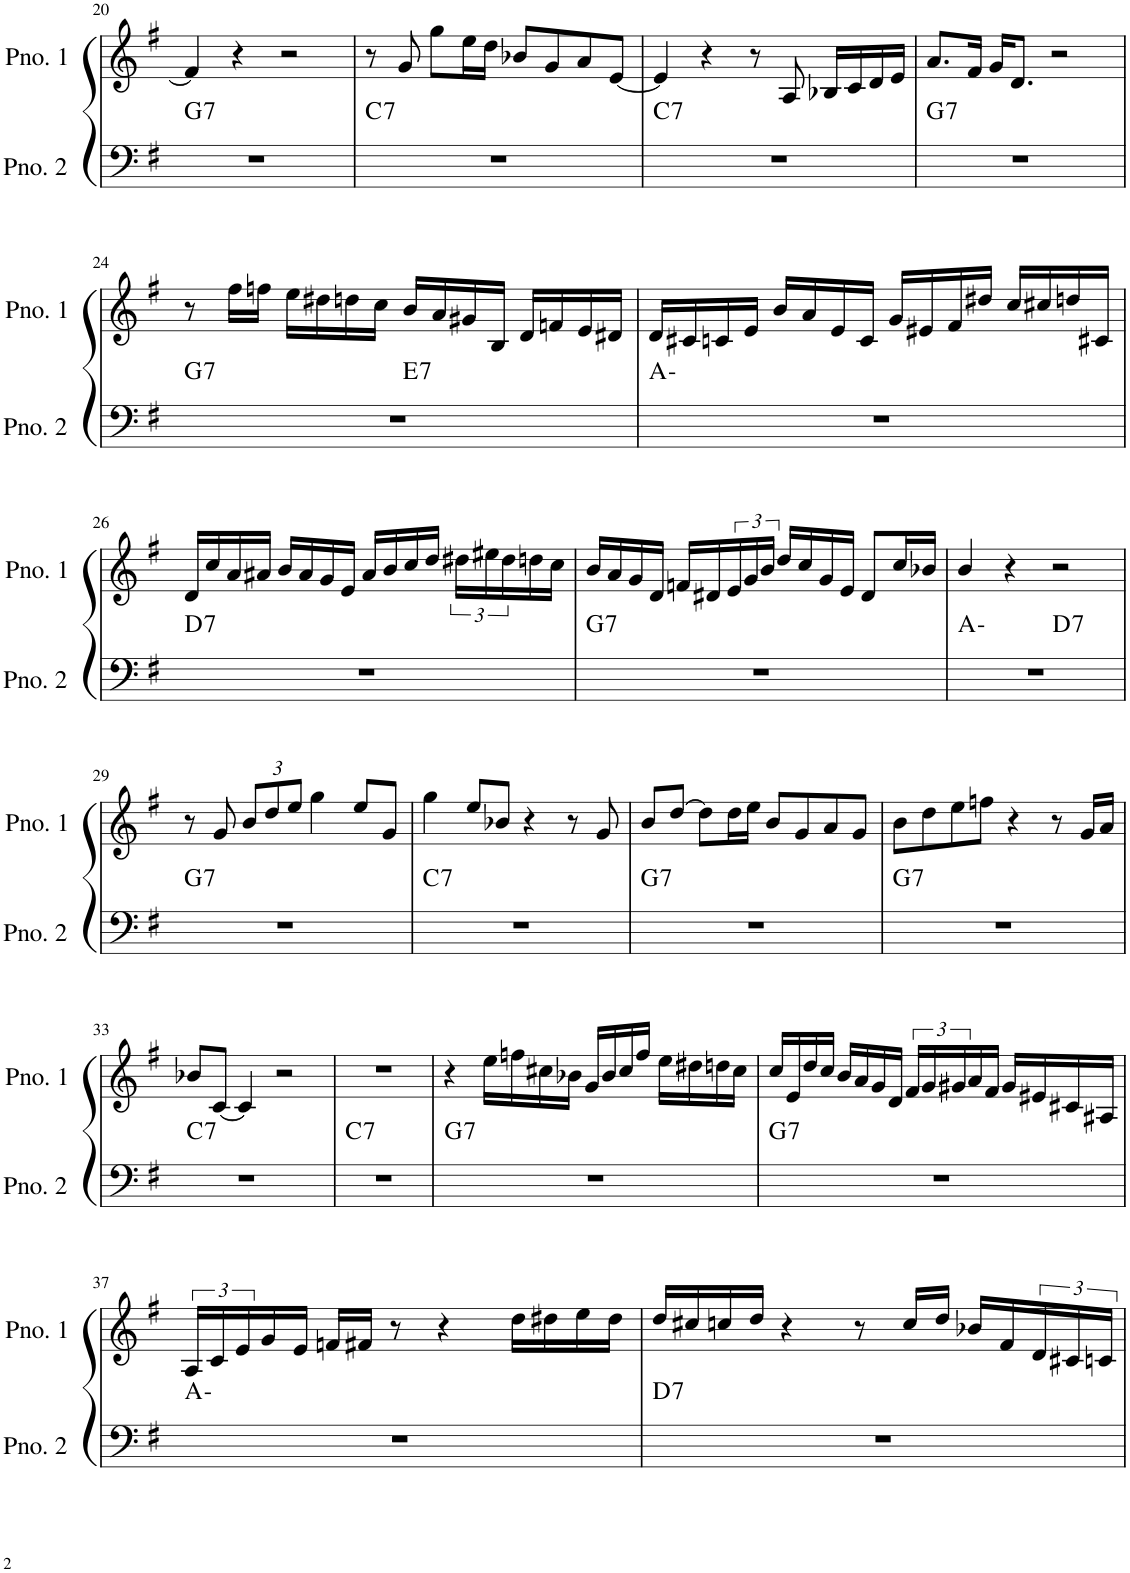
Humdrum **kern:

**kern	**harte	**kern
*part2	*part2	*part1
*staff2	*	*staff1
*I"ピアノ 2	*	*I"ピアノ 1
!!LO:PB:g=z
*clefF4	*	*clefG2
*k[f#]	*	*k[f#]
*M4/4	*	*M4/4
=20	=20	=20
!	!LO:H:kt=7	!
1r	G:7	4f/]
.	.	4r
.	.	2r
=21	=21	=21
!	!LO:H:kt=7	!
1r	C:7	8r
.	.	8g/
.	.	8gg\L
.	.	16ee\L
.	.	16dd\JJ
.	.	8b-X/L
.	.	8g/
.	.	8a/
.	.	[8e/J
=22	=22	=22
!	!LO:H:kt=7	!
1r	C:7	4e/]
.	.	4r
.	.	8r
.	.	8A/
.	.	16B-X/LL
.	.	16c/
.	.	16d/
.	.	16e/JJ
=23	=23	=23
!	!LO:H:kt=7	!
1r	G:7	8.a/L
.	.	16f#/Jk
.	.	16g/KL
.	.	8.d/J
.	.	2r
!!LO:LB:g=z
=24	=24	=24
!	!LO:H:kt=7	!
*^	*	*
1r	2ryy	G:7	8r
.	.	.	16ff#\LL
.	.	.	16ffn\JJ
.	.	.	16ee\LL
.	.	.	16dd#X\
.	.	.	16ddn\
.	.	.	16cc\JJ
!	!	!LO:H:kt=7	!
.	2ryy	E:7	16b/LL
.	.	.	16a/
.	.	.	16g#X/
.	.	.	16B/JJ
.	.	.	16d/LL
.	.	.	16fn/
.	.	.	16e/
.	.	.	16d#X/JJ
*v	*v	*	*
=25	=25	=25
1r	A:min	16d/LL
.	.	16c#X/
.	.	16cn/
.	.	16e/JJ
.	.	16b/LL
.	.	16a/
.	.	16e/
.	.	16c/JJ
.	.	16g/LL
.	.	16e#X/
.	.	16f#/
.	.	16dd#X/JJ
.	.	16cc/LL
.	.	16cc#X/
.	.	16ddn/
.	.	16c#X/JJ
!!LO:LB:g=z
=26	=26	=26
!	!LO:H:kt=7	!
1r	D:7	16d/LL
.	.	16cc/
.	.	16a/
.	.	16a#X/JJ
.	.	16b/LL
.	.	16a#/
.	.	16g/
.	.	16e/JJ
.	.	16a#/LL
.	.	16b/
.	.	16cc/
.	.	16dd/JJ
.	.	24dd#X\LL
.	.	24ee#X\
.	.	24dd#\
.	.	16ddn\
.	.	16cc\JJ
=27	=27	=27
!	!LO:H:kt=7	!
1r	G:7	16b/LL
.	.	16a/
.	.	16g/
.	.	16d/JJ
.	.	16fn/LL
.	.	16d#X/
.	.	24e/
.	.	24g/
.	.	24b/JJ
.	.	16dd/LL
.	.	16cc/
.	.	16g/
.	.	16e/JJ
.	.	8d#/L
.	.	16cc/L
.	.	16b-X/JJ
=28	=28	=28
*^	*	*
1r	2ryy	A:min	4b/
.	.	.	4r
!	!	!LO:H:kt=7	!
.	2ryy	D:7	2r
!!LO:LB:g=z
=29	=29	=29	=29
!	!	!LO:H:kt=7	!
*v	*v	*	*
1r	G:7	8r
.	.	8g/
*	*	*Xbrackettup
.	.	12b/L
.	.	12dd/
.	.	12ee/J
.	.	4gg\
.	.	8ee/L
.	.	8g/J
=30	=30	=30
!	!LO:H:kt=7	!
1r	C:7	4gg\
.	.	8ee/L
.	.	8b-X/J
.	.	4r
.	.	8r
.	.	8g/
=31	=31	=31
!	!LO:H:kt=7	!
1r	G:7	8b/L
.	.	[8dd/J
.	.	8dd\L]
.	.	16dd\L
.	.	16ee\JJ
.	.	8b/L
.	.	8g/
.	.	8a/
.	.	8g/J
=32	=32	=32
!	!LO:H:kt=7	!
1r	G:7	8b\L
.	.	8dd\
.	.	8ee\
.	.	8ffn\J
.	.	4r
.	.	8r
.	.	16g/LL
.	.	16a/JJ
!!LO:LB:g=z
=33	=33	=33
!	!LO:H:kt=7	!
1r	C:7	8b-X/L
.	.	[8c/J
.	.	4c/]
.	.	2r
=34	=34	=34
!	!LO:H:kt=7	!
1r	C:7	1r
=35	=35	=35
!	!LO:H:kt=7	!
1r	G:7	4r
.	.	16ee\LL
.	.	16ffn\
.	.	16cc#X\
.	.	16b-X\JJ
.	.	16g/LL
.	.	16b-/
.	.	16cc#/
.	.	16ff/JJ
.	.	16ee\LL
.	.	16dd#X\
.	.	16ddn\
.	.	16cc#\JJ
=36	=36	=36
!	!LO:H:kt=7	!
1r	G:7	16cc/LL
.	.	16e/
.	.	16dd/
.	.	16cc/JJ
.	.	16b/LL
.	.	16a/
.	.	16g/
.	.	16d/JJ
*	*	*brackettup
.	.	24f#/LL
.	.	24g/
.	.	24g#X/
.	.	16a/
.	.	16f#/JJ
.	.	16g#/LL
.	.	16e#X/
.	.	16c#X/
.	.	16A#X/JJ
!!LO:LB:g=z
=37	=37	=37
1r	A:min	24A/LL
.	.	24c/
.	.	24e/
.	.	16g/
.	.	16e/JJ
.	.	16fn/LL
.	.	16f#X/JJ
.	.	8r
.	.	4r
.	.	16dd\LL
.	.	16dd#X\
.	.	16ee\
.	.	16dd#\JJ
=38	=38	=38
!	!LO:H:kt=7	!
1r	D:7	16dd/LL
.	.	16cc#X/
.	.	16ccn/
.	.	16dd/JJ
.	.	4r
.	.	8r
.	.	16cc/LL
.	.	16dd/JJ
.	.	16b-X/LL
.	.	16f#/
.	.	24d/
.	.	24c#X/
.	.	24cn/JJ
=	=	=
*-	*-	*-
